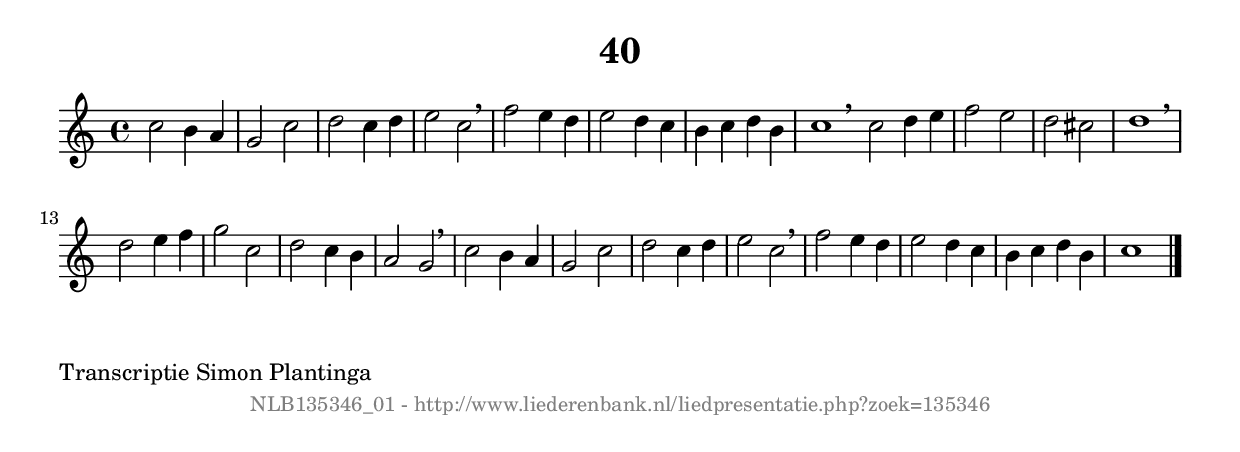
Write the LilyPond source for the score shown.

%
% produced by wce2krn 1.64 (7 June 2014)
%
\version"2.16"
#(append! paper-alist '(("long" . (cons (* 210 mm) (* 2000 mm)))))
#(set-default-paper-size "long")
sb = {\breathe}
mBreak = {\breathe }
bBreak = {\breathe }
x = {\once\override NoteHead #'style = #'cross }
gl=\glissando
itime={\override Staff.TimeSignature #'stencil = ##f }
ficta = {\once\set suggestAccidentals = ##t}
fine = {\once\override Score.RehearsalMark #'self-alignment-X = #1 \mark \markup {\italic{Fine}}}
dc = {\once\override Score.RehearsalMark #'self-alignment-X = #1 \mark \markup {\italic{D.C.}}}
dcf = {\once\override Score.RehearsalMark #'self-alignment-X = #1 \mark \markup {\italic{D.C. al Fine}}}
dcc = {\once\override Score.RehearsalMark #'self-alignment-X = #1 \mark \markup {\italic{D.C. al Coda}}}
ds = {\once\override Score.RehearsalMark #'self-alignment-X = #1 \mark \markup {\italic{D.S.}}}
dsf = {\once\override Score.RehearsalMark #'self-alignment-X = #1 \mark \markup {\italic{D.S. al Fine}}}
dsc = {\once\override Score.RehearsalMark #'self-alignment-X = #1 \mark \markup {\italic{D.S. al Coda}}}
pv = {\set Score.repeatCommands = #'((volta "1"))}
sv = {\set Score.repeatCommands = #'((volta "2"))}
tv = {\set Score.repeatCommands = #'((volta "3"))}
qv = {\set Score.repeatCommands = #'((volta "4"))}
xv = {\set Score.repeatCommands = #'((volta #f))}
\header{ tagline = ""
title = "40"
}
\score {{
\key c \major
\relative g'
{
\set melismaBusyProperties = #'()
\time 4/4
\tempo 4=120
\override Score.MetronomeMark #'transparent = ##t
\override Score.RehearsalMark #'break-visibility = #(vector #t #t #f)
c2 b4 a4 | g2 c2 | d2 c4 d4 | e2 c2\sb | f2 e4 d4 | e2 d4 c4 | b4 c4 d4 b4 | c1 \bar ":|:" \bBreak
c2 d4 e4 | f2 e2 | d2 cis2 | d1\sb | d2 e4 f4 | g2 c,2 | d2 c4 b4 | a2 g2 | \mBreak \bar "|"
c2 b4 a4 | g2 c2 | d2 c4 d4 | e2 c2 \sb | f2 e4 d4 | e2 d4 c4 | b4 c4 d4 b4 | c1 \bar "|."
 }}
 \midi { }
 \layout {
            indent = 0.0\cm
}
}
\markup { \wordwrap-string #" 
Transcriptie Simon Plantinga
"}
\markup { \vspace #0 } \markup { \with-color #grey \fill-line { \center-column { \smaller "NLB135346_01 - http://www.liederenbank.nl/liedpresentatie.php?zoek=135346" } } }
